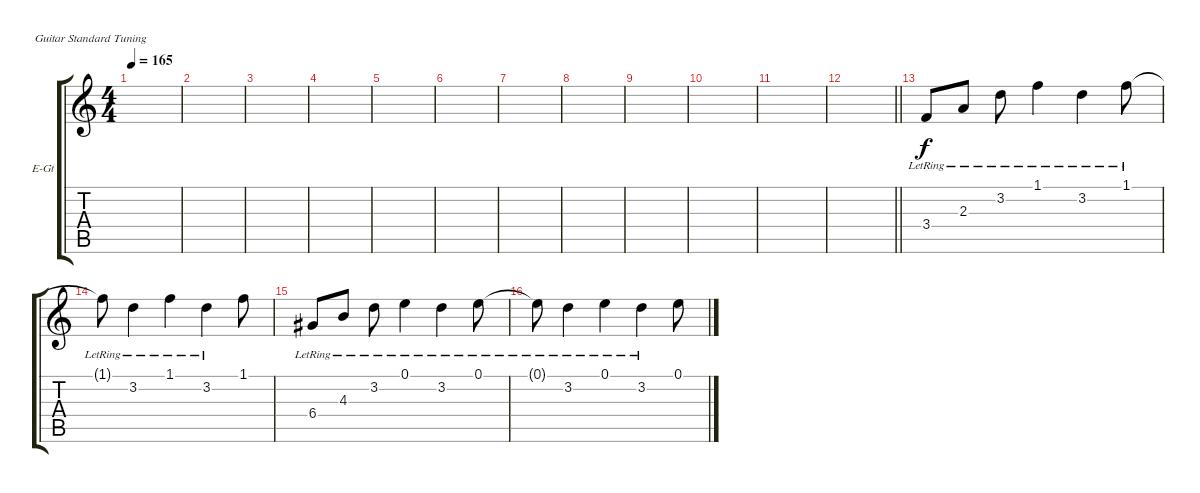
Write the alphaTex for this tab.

\defaultSystemsLayout 4
\bracketExtendMode groupsimilarinstruments
\firstSystemTrackNameOrientation horizontal
\otherSystemsTrackNameOrientation horizontal
\track ("Electric Guitar" "E-Gt") {instrument electricguitarclean}
\staff {score tabs}
\tuning (E4 B3 G3 D3 A2 E2)
\ts (4 4)
\tempo 165
\clef g2
\ks c
|
|
|
|
|
|
|
|
|
|
|
\barLineRight lightlight
|
3.4{lr}.8 2.3{lr}.8 3.2{lr}.8 1.1{lr}.4 3.2{lr}.4 1.1{lr}.8 |
1.1{lr t}.8 3.2{lr}.4 1.1{lr}.4 3.2{lr}.4 1.1.8 |
6.4{lr}.8 4.3{lr}.8 3.2{lr}.8 0.1{lr}.4 3.2{lr}.4 0.1{lr}.8 |
0.1{lr t}.8 3.2{lr}.4 0.1{lr}.4 3.2{lr}.4 0.1.8
